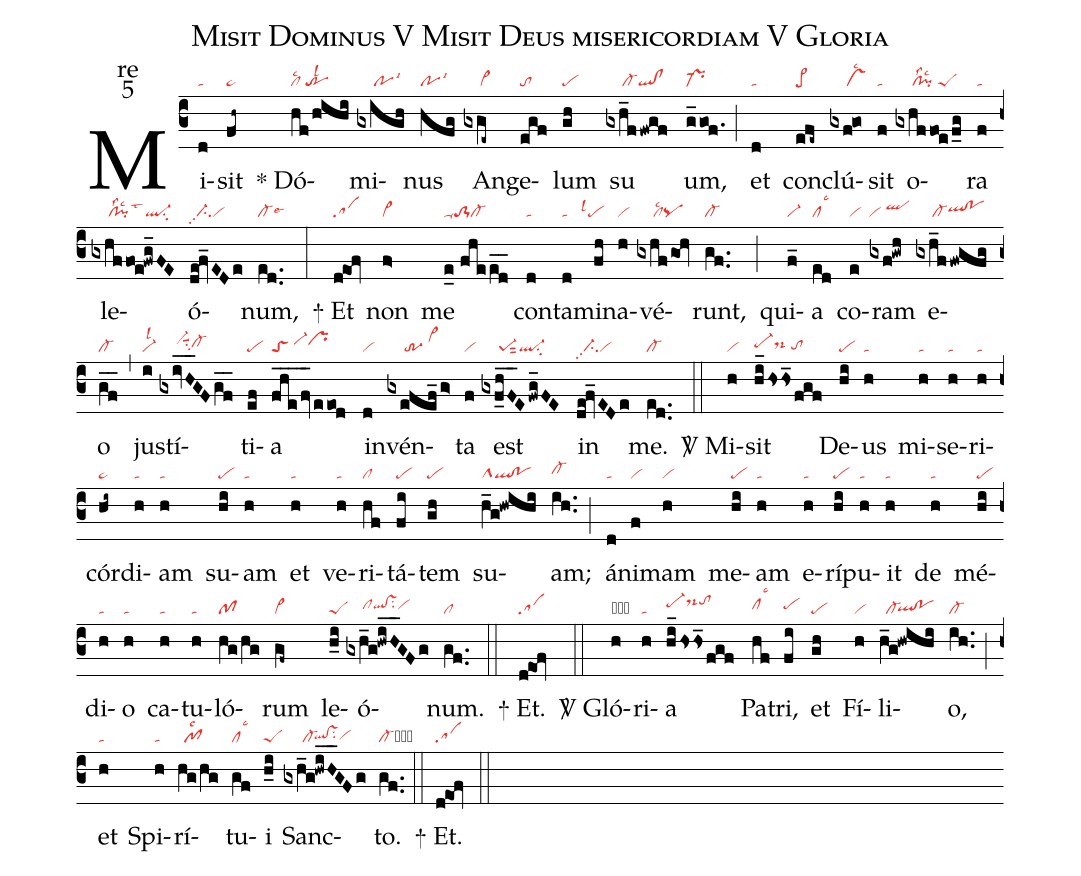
name:Misit Dominus V Misit Deus misericordiam V Gloria;
office-part:re;
mode:5;
nabc-lines:1;
%%
(c3) Mi(d|ta)sit(fh~|pe~) <sp>*</sp> Dó(hf/hihi|cllsc2/trlsl2)mi(gxigh|/////polsi3)nus(hfg|polsi3) An(gxge~|/////vi>)ge(egf|to)lum(gh|pe) su(gxh_f/fwgf|/////cl-ql!cl) um,(g_gof.|pr-) (;) et(d|ta) con(efe~|pe>)clú(gxf@go|/////vslsc2)sit(f|ta) o(gxhffoe/f_g|/////cl!pilss2lsc2/peS)ra(f|ta) le(gxhffoe!fwg_FE|/////cl!pilss2lsc2lst3ql-su2)ó(de!fv_EDe|//ci-pp2vi)num,(ed..|cl-lse6) (:)

<sp>+</sp> Et(d@eof|sa) non(f>|vi>) me(e_0//fhe/ed__|to-1ppu1cl-) con(d|ta)ta(d|ta)mi(fh|````pelsl1)na(h|vi)vé(gxhf/goh|/////cllsc2pq)runt,(gf..|cl-) (;) qui(f_|vi-)a(ed|cllsc3) co(e|vi)ram(gxf!gwh|vi/qlhi) e(gxh_f/fwgfg|/////cl-qlhh!pohh)o(gf__|cl-) (,) jus(i|vi-lsl2)tí(gxivH__GFgf__|/////vi-hisuu1su2cl-hh)ti(ef|pe)a(fhe___fv_eeod|toS/vi-hiprhi) in(d|vi)vén(gxefef_/g>|/////tr-3/vi>hj)ta(f|vi) est(gxf_hF__Efwg_FE|/////pe-1sut2ql-su2) in(de!fv_EDe|//ci-pp2vi) me.(ed..|cl-) (::)

<sp>V/</sp> Mi(h|vi)sit(hi_/hshs_/fgf|pe-hhds-hh/tohg) De(hi|pe)us(h|ta) mi(h|ta)se(h|ta)ri(h|ta)cór(hi~|pe~)di(h|ta)am(h|ta) su(hi|pe)am(h|ta) et(h|ta) ve(h|ta)ri(hf|cl)tá(fi|pe)tem(gh|pe) su(h_g!hwihi|clS1ql!po)am;(ih..|cl-hh) (;)á(d|ta)ni(f|vi)mam(h|vi) me(hi|pe)am(h|ta) e(h|ta)rí(hi|pe)pu(h|ta)it(h|ta) de(h|ta) mé(hi|pe)di(h|ta)o(h|ta) ca(h|ta)tu(h|ta)ló(hg/hg|pf)rum(gf~|vi>) le(h_i|peS)ó(gxh_g!hwiH__GFg|/////clhhqlhh!vshhsu2vihh)num.(gf..|cl) (::)

<sp>+</sp> Et.(d@eof|sa) (::)

<sp>V/</sp> Gló(h|obta)ri(h|ta)a(hi_/hshs_/fgf|pe-hids-hjtohj) Pa(hf|clhhlsc3)tri,(fi|pehh) et(gh|pe) Fí(h|vi)li(h_g!hwihi|//cl-`qlhg!pohg)o,(ih..|cl-) (;) et(h|ta) Spi(h|ta)rí(hg/hg|//pf1lsc2)tu(gf|cllsc3)i(h_i|peS) Sanc(gxh_g!hwiH__GFg|//////cl-`qlhg!vshgsu2vihg)to.(gf..|cl-cb) (::)

<sp>+</sp> Et.(d@eof|sa) (::)
